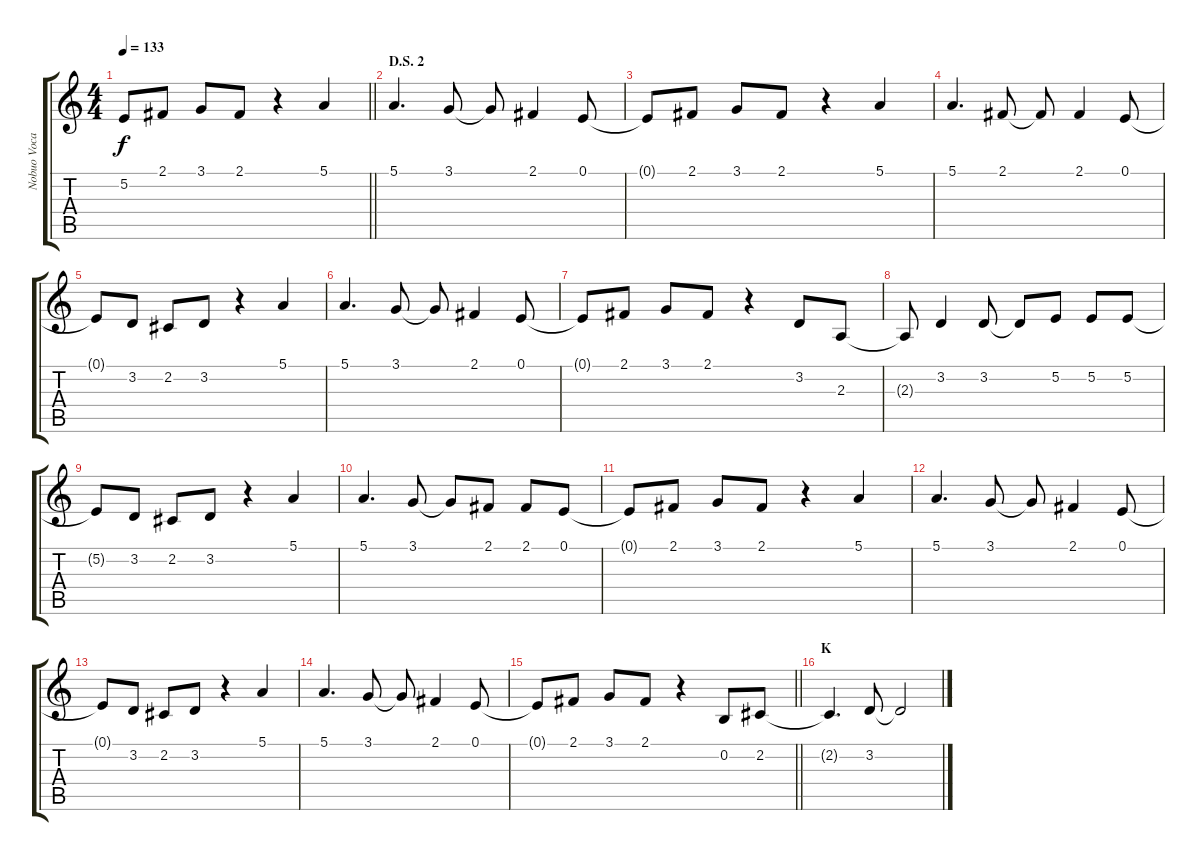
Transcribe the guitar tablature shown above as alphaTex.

\track ("Nobuo Vocals" "Nobuo Voca") {instrument tenorsax}
\staff {score tabs}
\tuning (E4 B3 G3 D3 A2 E2) {hide}
\ts (4 4)
\tempo 133
\clef g2
\barLineRight lightlight
\ks c
5.2{t}.8{dy f} 2.1.8 3.1.8 2.1.8 r.4 5.1.4 |
\section ("" "D.S. 2")
5.1.4{d} 3.1.8 3.1{t}.8 2.1.4 0.1.8 |
0.1{t}.8 2.1.8 3.1.8 2.1.8 r.4 5.1.4 |
5.1.4{d} 2.1.8 2.1{t}.8 2.1.4 0.1.8 |
0.1{t}.8 3.2.8 2.2.8 3.2.8 r.4 5.1.4 |
5.1.4{d} 3.1.8 3.1{t}.8 2.1.4 0.1.8 |
0.1{t}.8 2.1.8 3.1.8 2.1.8 r.4 3.2.8 2.3.8 |
2.3{t}.8 3.2.4 3.2.8 3.2{t}.8 5.2.8 5.2.8 5.2.8 |
5.2{t}.8 3.2.8 2.2.8 3.2.8 r.4 5.1.4 |
5.1.4{d} 3.1.8 3.1{t}.8 2.1.8 2.1.8 0.1.8 |
0.1{t}.8 2.1.8 3.1.8 2.1.8 r.4 5.1.4 |
5.1.4{d} 3.1.8 3.1{t}.8 2.1.4 0.1.8 |
0.1{t}.8 3.2.8 2.2.8 3.2.8 r.4 5.1.4 |
5.1.4{d} 3.1.8 3.1{t}.8 2.1.4 0.1.8 |
\barLineRight lightlight
0.1{t}.8 2.1.8 3.1.8 2.1.8 r.4 0.2.8 2.2.8 |
\section ("" "K")
2.2{t}.4{d} 3.2.8 3.2{t}.2
